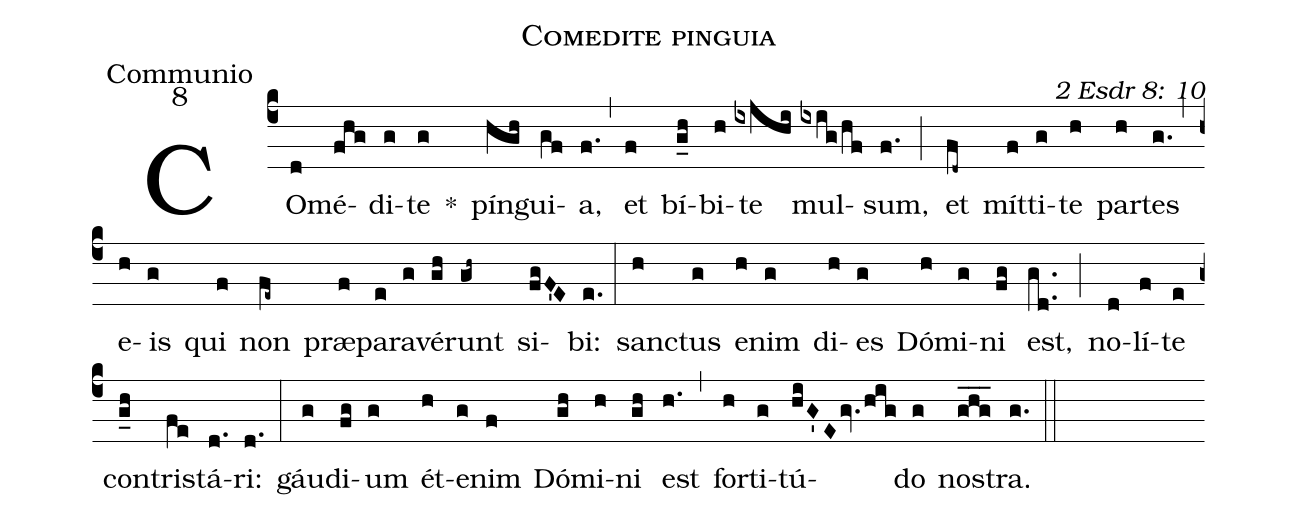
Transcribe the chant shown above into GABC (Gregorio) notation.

name: Comedite pinguia;
office-part: Communio;
mode: 8;
commentary: 2 Esdr 8: 10;
%%
(c4) COm(d)é(fhg)di(g)te(g) *() pín(hgh)gui(gf)a,(f.) (,) et(f) bí(g_h)bi(h)te(ixjhi) mul(ixig/hf)sum,(f.) (;) et(fd~) mít(f)ti(g)te(h) par(h)tes(g.) (,) e(h)is(g) qui(f) non(fe~) præ(f)pa(e)ra(g)vé(gh)runt(gh~) si(fgF'E)bi:(e.) (:)
sanc(h)tus(g) e(h)nim(g) di(h)es(g) Dó(h)mi(g)ni(fg) est,(gd..) (;) no(d)lí(f)te(e) con(g_h)tris(fe)tá(d.)ri:(d.) (:)
gáu(g)di(fg)um(g) ét(h)e(g)nim(f) Dó(gh)mi(h)ni(gh) est(h.) (,) for(h)ti(g)tú(hiG'E/gv.hig)do(g) nos(ghg___)tra.(g.) (::)
